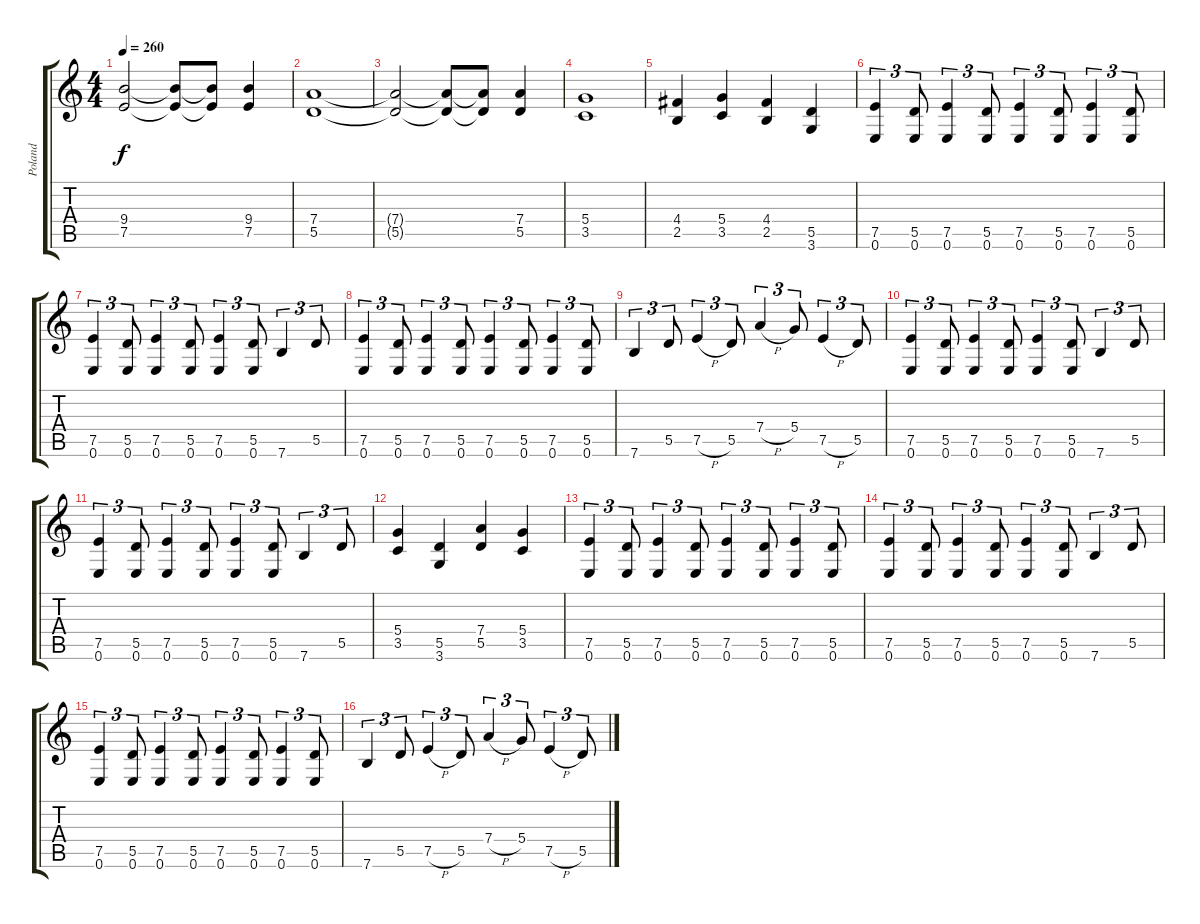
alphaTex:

\track ("Poland" "Poland") {instrument distortionguitar}
\staff {score tabs}
\tuning (E4 B3 G3 D3 A2 E2) {hide}
\ts (4 4)
\tempo 260
\clef g2
\ks c
(9.4{t} 7.5{t}).2{dy f} (9.4{t} 7.5{t}).8 (9.4{t} 7.5{t}).8 (9.4 7.5).4 |
(7.4 5.5).1 |
(7.4{t} 5.5{t}).2 (7.4{t} 5.5{t}).8 (7.4{t} 5.5{t}).8 (7.4 5.5).4 |
(5.4 3.5).1 |
(4.4 2.5).4 (5.4 3.5).4 (4.4 2.5).4 (5.5 3.6).4 |
(7.5 0.6).4{tu (3 2)} (5.5 0.6).8{tu (3 2)} (7.5 0.6).4{tu (3 2)} (5.5 0.6).8{tu (3 2)} (7.5 0.6).4{tu (3 2)} (5.5 0.6).8{tu (3 2)} (7.5 0.6).4{tu (3 2)} (5.5 0.6).8{tu (3 2)} |
(7.5 0.6).4{tu (3 2)} (5.5 0.6).8{tu (3 2)} (7.5 0.6).4{tu (3 2)} (5.5 0.6).8{tu (3 2)} (7.5 0.6).4{tu (3 2)} (5.5 0.6).8{tu (3 2)} 7.6.4{tu (3 2)} 5.5.8{tu (3 2)} |
(7.5 0.6).4{tu (3 2)} (5.5 0.6).8{tu (3 2)} (7.5 0.6).4{tu (3 2)} (5.5 0.6).8{tu (3 2)} (7.5 0.6).4{tu (3 2)} (5.5 0.6).8{tu (3 2)} (7.5 0.6).4{tu (3 2)} (5.5 0.6).8{tu (3 2)} |
7.6.4{tu (3 2)} 5.5.8{tu (3 2)} 7.5{h}.4{tu (3 2)} 5.5.8{tu (3 2)} 7.4{h}.4{tu (3 2)} 5.4.8{tu (3 2)} 7.5{h}.4{tu (3 2)} 5.5.8{tu (3 2)} |
(7.5 0.6).4{tu (3 2)} (5.5 0.6).8{tu (3 2)} (7.5 0.6).4{tu (3 2)} (5.5 0.6).8{tu (3 2)} (7.5 0.6).4{tu (3 2)} (5.5 0.6).8{tu (3 2)} 7.6.4{tu (3 2)} 5.5.8{tu (3 2)} |
(7.5 0.6).4{tu (3 2)} (5.5 0.6).8{tu (3 2)} (7.5 0.6).4{tu (3 2)} (5.5 0.6).8{tu (3 2)} (7.5 0.6).4{tu (3 2)} (5.5 0.6).8{tu (3 2)} 7.6.4{tu (3 2)} 5.5.8{tu (3 2)} |
(5.4 3.5).4 (5.5 3.6).4 (7.4 5.5).4 (5.4 3.5).4 |
(7.5 0.6).4{tu (3 2)} (5.5 0.6).8{tu (3 2)} (7.5 0.6).4{tu (3 2)} (5.5 0.6).8{tu (3 2)} (7.5 0.6).4{tu (3 2)} (5.5 0.6).8{tu (3 2)} (7.5 0.6).4{tu (3 2)} (5.5 0.6).8{tu (3 2)} |
(7.5 0.6).4{tu (3 2)} (5.5 0.6).8{tu (3 2)} (7.5 0.6).4{tu (3 2)} (5.5 0.6).8{tu (3 2)} (7.5 0.6).4{tu (3 2)} (5.5 0.6).8{tu (3 2)} 7.6.4{tu (3 2)} 5.5.8{tu (3 2)} |
(7.5 0.6).4{tu (3 2)} (5.5 0.6).8{tu (3 2)} (7.5 0.6).4{tu (3 2)} (5.5 0.6).8{tu (3 2)} (7.5 0.6).4{tu (3 2)} (5.5 0.6).8{tu (3 2)} (7.5 0.6).4{tu (3 2)} (5.5 0.6).8{tu (3 2)} |
7.6.4{tu (3 2)} 5.5.8{tu (3 2)} 7.5{h}.4{tu (3 2)} 5.5.8{tu (3 2)} 7.4{h}.4{tu (3 2)} 5.4.8{tu (3 2)} 7.5{h}.4{tu (3 2)} 5.5.8{tu (3 2)}
